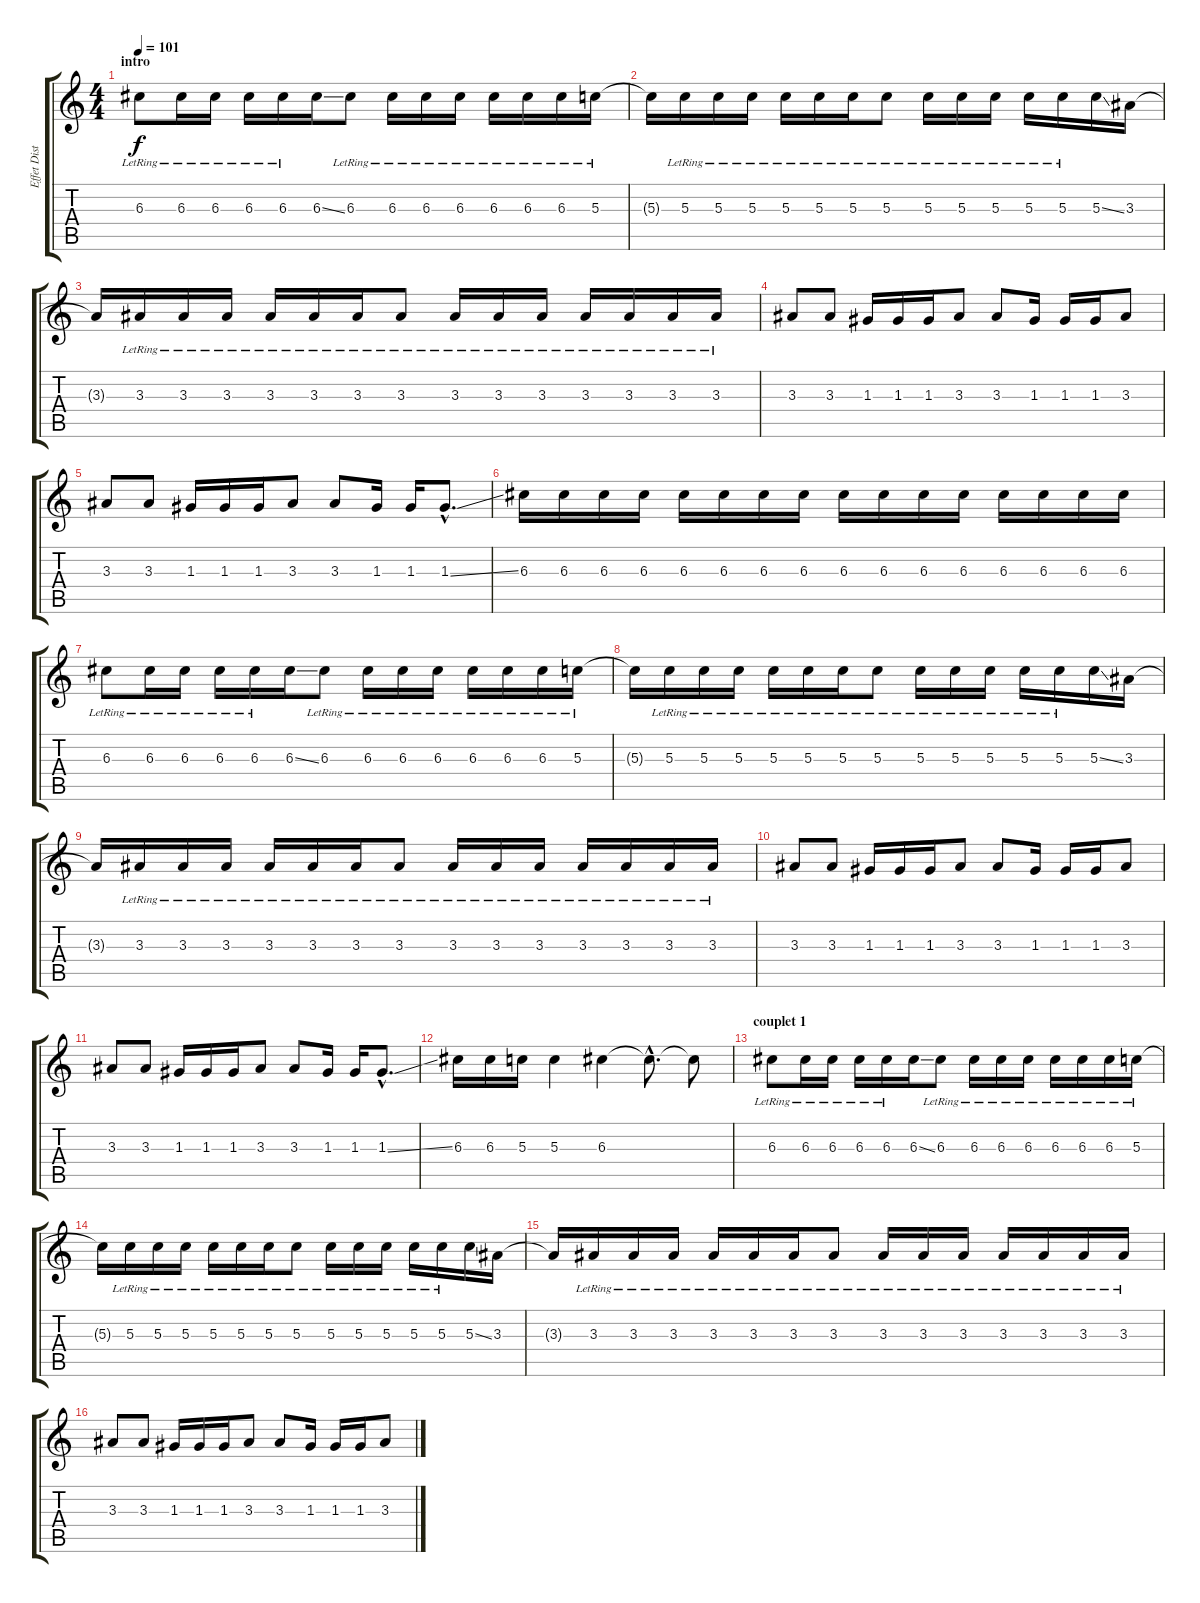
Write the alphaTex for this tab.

\track ("Effet Disto." "Effet Dist") {instrument overdrivenguitar}
\staff {score tabs}
\tuning (E4 B3 G3 D3 A2 E2) {hide}
\ts (4 4)
\section ("" "intro")
\tempo 101
\clef g2
\ks c
6.3{lr}.8{dy f instrument overdrivenguitar} 6.3{lr}.16 6.3{lr}.16 6.3{lr}.16 6.3{lr}.16 6.3{ss}.16 6.3{lr}.8 6.3{lr}.16 6.3{lr}.16 6.3{lr}.16 6.3{lr}.16 6.3{lr}.16 6.3{lr}.16 5.3{lr}.16 |
5.3{t}.16 5.3{lr}.16 5.3{lr}.16 5.3{lr}.16 5.3{lr}.16 5.3{lr}.16 5.3{lr}.16 5.3{lr}.8 5.3{lr}.16 5.3{lr}.16 5.3{lr}.16 5.3{lr}.16 5.3{lr}.16 5.3{ss}.16 3.3.16 |
3.3{t}.16 3.3{lr}.16 3.3{lr}.16 3.3{lr}.16 3.3{lr}.16 3.3{lr}.16 3.3{lr}.16 3.3{lr}.8 3.3{lr}.16 3.3{lr}.16 3.3{lr}.16 3.3{lr}.16 3.3{lr}.16 3.3{lr}.16 3.3{lr}.16 |
3.3.8 3.3.8 1.3.16 1.3.16 1.3.16 3.3.8 3.3.8 1.3.16 1.3.16 1.3.16 3.3.8 |
3.3.8 3.3.8 1.3.16 1.3.16 1.3.16 3.3.8 3.3.8 1.3.16 1.3.16 1.3{ss hac}.8{d} |
6.3.16 6.3.16 6.3.16 6.3.16 6.3.16 6.3.16 6.3.16 6.3.16 6.3.16 6.3.16 6.3.16 6.3.16 6.3.16 6.3.16 6.3.16 6.3.16 |
6.3{lr}.8 6.3{lr}.16 6.3{lr}.16 6.3{lr}.16 6.3{lr}.16 6.3{ss}.16 6.3{lr}.8 6.3{lr}.16 6.3{lr}.16 6.3{lr}.16 6.3{lr}.16 6.3{lr}.16 6.3{lr}.16 5.3{lr}.16 |
5.3{t}.16 5.3{lr}.16 5.3{lr}.16 5.3{lr}.16 5.3{lr}.16 5.3{lr}.16 5.3{lr}.16 5.3{lr}.8 5.3{lr}.16 5.3{lr}.16 5.3{lr}.16 5.3{lr}.16 5.3{lr}.16 5.3{ss}.16 3.3.16 |
3.3{t}.16 3.3{lr}.16 3.3{lr}.16 3.3{lr}.16 3.3{lr}.16 3.3{lr}.16 3.3{lr}.16 3.3{lr}.8 3.3{lr}.16 3.3{lr}.16 3.3{lr}.16 3.3{lr}.16 3.3{lr}.16 3.3{lr}.16 3.3{lr}.16 |
3.3.8 3.3.8 1.3.16 1.3.16 1.3.16 3.3.8 3.3.8 1.3.16 1.3.16 1.3.16 3.3.8 |
3.3.8 3.3.8 1.3.16 1.3.16 1.3.16 3.3.8 3.3.8 1.3.16 1.3.16 1.3{ss hac}.8{d} |
6.3.16 6.3.16 5.3.16 5.3.4 6.3.4 6.3{hac t}.8{d} 6.3{t}.8 |
\section ("" "couplet 1")
6.3{lr}.8 6.3{lr}.16 6.3{lr}.16 6.3{lr}.16 6.3{lr}.16 6.3{ss}.16 6.3{lr}.8 6.3{lr}.16 6.3{lr}.16 6.3{lr}.16 6.3{lr}.16 6.3{lr}.16 6.3{lr}.16 5.3{lr}.16 |
5.3{t}.16 5.3{lr}.16 5.3{lr}.16 5.3{lr}.16 5.3{lr}.16 5.3{lr}.16 5.3{lr}.16 5.3{lr}.8 5.3{lr}.16 5.3{lr}.16 5.3{lr}.16 5.3{lr}.16 5.3{lr}.16 5.3{ss}.16 3.3.16 |
3.3{t}.16 3.3{lr}.16 3.3{lr}.16 3.3{lr}.16 3.3{lr}.16 3.3{lr}.16 3.3{lr}.16 3.3{lr}.8 3.3{lr}.16 3.3{lr}.16 3.3{lr}.16 3.3{lr}.16 3.3{lr}.16 3.3{lr}.16 3.3{lr}.16 |
3.3.8 3.3.8 1.3.16 1.3.16 1.3.16 3.3.8 3.3.8 1.3.16 1.3.16 1.3.16 3.3.8
